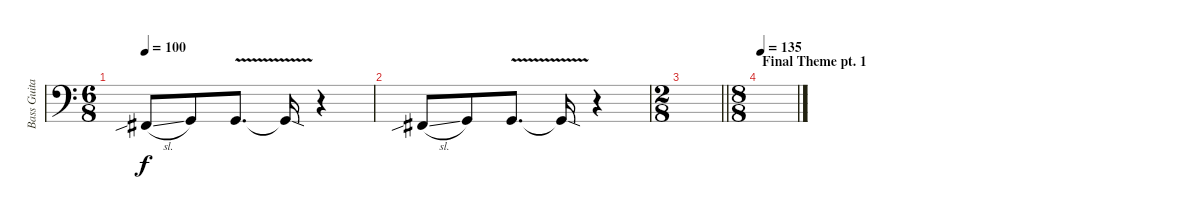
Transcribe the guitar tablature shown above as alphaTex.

\track ("Bass Guitar" "Bass Guita") {instrument electricbassfinger}
\staff {score}
\tuning (F2 C2 G1 D1) {hide}
\ts (6 8)
\tempo 100
\clef f4
\ks c
4.4{sib sl}.8{dy f} 5.4.8 5.4{v}.8{d} 5.4{sod t}.16 r.4 |
4.4{sib sl}.8 5.4.8 5.4{v}.8{d} 5.4{sod t}.16 r.4 |
\ts (2 8)
\barLineRight lightlight
|
\ts (8 8)
\section ("" "Final Theme pt. 1")
\tempo 135
